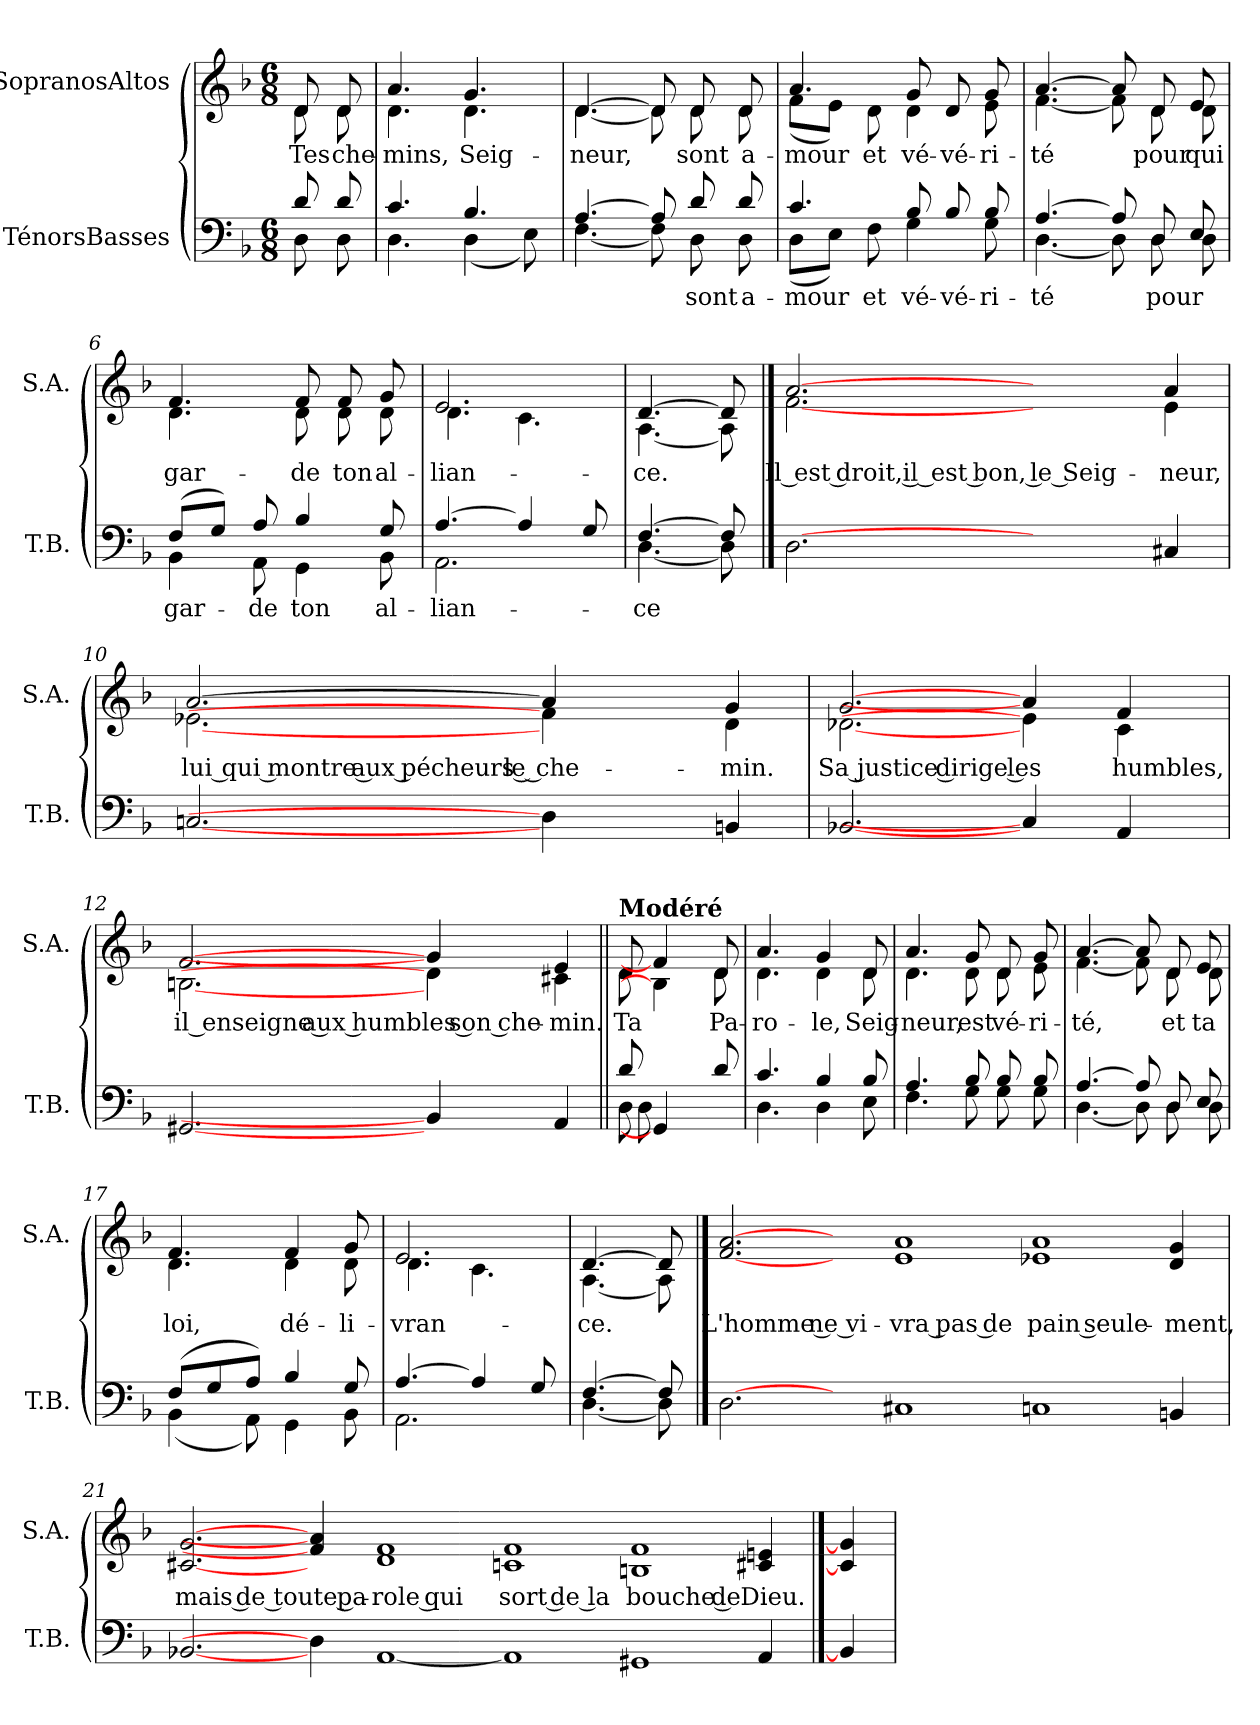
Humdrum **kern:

**kern	**text	**kern	**text
*part2	*part2	*part1	*part1
*staff2	*staff2	*staff1	*staff1
*I"TénorsBasses	*	*I"SopranosAltos	*
*I'T.B.	*	*I'S.A.	*
*clefF4	*	*clefG2	*
*k[b-]	*	*k[b-]	*
*d:	*	*d:	*
*M6/8	*	*M6/8	*
=1	=1	=1	=1
*^	*	*	*
!	!	!	!LO:TX:a:B:t=Assez allant	!
!	!	!	!	!LO:LY:b
*	*	*	*^	*
8d/	8D\	.	8d/	8d\	Tes
!	!	!	!	!	!LO:LY:b
8d/	8D\	.	8d/	8d\	che-
=2	=2	=2	=2	=2	=2
!	!	!	!	!	!LO:LY:b
4.c/	4.D\	.	4.a/	4.d\	-mins,
!	!	!	!	!	!LO:LY:b
4.B-/	(<4D\	.	4.g/	4.d\	Seig-
.	8E\)	.	.	.	.
=3	=3	=3	=3	=3	=3
!	!	!	!	!	!LO:LY:b
[>4.A/	[<4.F\	.	[>4.d/	[<4.d\	-neur,
8A/]	8F\]	.	8d/]	8d\]	.
!	!	!LO:LY:a	!	!	!
!	!	!LO:LY:b	!	!	!LO:LY:a
!	!	!	!	!	!LO:LY:b
8d/	8D\	-sont	8d/	8d\	-sont
!	!	!LO:LY:a	!	!	!
!	!	!LO:LY:b	!	!	!LO:LY:a
!	!	!	!	!	!LO:LY:b
8d/	8D\	a-	8d/	8d\	a-
=4	=4	=4	=4	=4	=4
!	!	!LO:LY:a	!	!	!
!	!	!LO:LY:b	!	!	!LO:LY:a
!	!	!	!	!	!LO:LY:b
4.c/	(<8D\L	-mour	4.a/	(<8f\L	-mour
.	8E\J)	.	.	8e\J)	.
!	!	!LO:LY:b	!	!	!LO:LY:b
.	8F\	et	.	8d\	et
!	!	!LO:LY:a	!	!	!
!	!	!LO:LY:b	!	!	!LO:LY:a
!	!	!	!	!	!LO:LY:b
8B-/	4G\	vé-	8g/	4d\	vé-
!	!	!LO:LY:a	!	!	!LO:LY:a
8B-/	.	vé-	8d/	.	vé-
!	!	!LO:LY:a	!	!	!
!	!	!LO:LY:b	!	!	!LO:LY:a
!	!	!	!	!	!LO:LY:b
8B-/	8G\	-ri-	8g/	8e\	-ri-
=5	=5	=5	=5	=5	=5
!	!	!LO:LY:a	!	!	!
!	!	!LO:LY:b	!	!	!LO:LY:a
!	!	!	!	!	!LO:LY:b
[>4.A/	[<4.D\	té	[>4.a/	[<4.f\	té
8A/]	8D\]	.	8a/]	8f\]	.
!	!	!LO:LY:b	!	!	!LO:LY:b
8D/	8D\	pour	8d/	8d\	pour
!	!	!LO:LY:b	!	!	!LO:LY:b
8E/	8D\	.	8e/	8d\	qui
!!LO:LB:g=z	!!
=6	=6	=6	=6	=6	=6
!	!	!LO:LY:b	!	!	!LO:LY:b
(>8F/L	4BB-\	gar-	4.f/	4.d\	gar-
8G/J)	.	.	.	.	.
!	!	!LO:LY:b	!	!	!
8A/	8AA\	-de	.	.	.
!	!	!LO:LY:b	!	!	!LO:LY:b
4B-/	4GG\	ton	8f/	8d\	-de
!	!	!	!	!	!LO:LY:b
.	.	.	8f/	8d\	ton
!	!	!LO:LY:b	!	!	!LO:LY:b
8G/	8BB-\	al-	8g/	8d\	al-
=7	=7	=7	=7	=7	=7
!	!	!LO:LY:b	!	!	!LO:LY:b
[>4.A/	2.AA\	-lian-	2.e/	4.d\	-lian-
4A/]	.	.	.	4.c\	.
8G/	.	.	.	.	.
=8	=8	=8	=8	=8	=8
!	!	!LO:LY:b	!	!	!LO:LY:b
[>4.F/	[<4.D\	-ce	[>4.d/	[<4.A\	-ce.
8F/]	8D\]	.	8d/]	8A\]	.
!!LO:LB:g=z	!!
==9	==9	==9	==9	==9	==9
!	!	!	!	!	!LO:LY:b
*v	*v	*	*	*	*
[2.D	.	[2.a	[2.f	-Il est droit, il est bon, le Seig-
4ryy	.	4ryy	4ryy	.
!	!	!	!	!LO:LY:b
4C#X/	.	4a/	4e\	neur,
=10	=10	=10	=10	=10
!	!	!	!	!LO:LY:b
[2.Cn	.	[2.a	[2.e-X	-lui qui montre aux pécheurs le che-
4D]	.	4a]	4f]	.
!	!	!	!	!LO:LY:b
4BBn/	.	4g/	4d\	min.
!!LO:LB:g=z	!!
=11	=11	=11	=11	=11
!	!	!	!	!LO:LY:b
[2.BB-X	.	[2.g	[2.d-X	Sa justice dirige les
4C]	.	4a]	4e-]	.
!	!	!	!	!LO:LY:b
4AA/	.	4f/	4c\	humbles,
=12	=12	=12	=12	=12
!	!	!	!	!LO:LY:b
[2.GG#X	.	[2.f	[2.Bn	-il enseigne aux humbles son che-
4BB-]	.	4g]	4d-]	.
!	!	!	!	!LO:LY:b
4AA/	.	4e/	4c#X\	min.
!!LO:PB:g=z	!!
=13||	=13||	=13||	=13||	=13||
*^	*	*	*	*
!	!	!	!LO:TX:a:B:t=Modéré	!	!
!	!	!	!	!	!LO:LY:b
8d/	8D\	.	8d/	8d\	Ta
4GG#]	8D\	.	4f]	4B]	.
.	4ryy	.	.	.	.
!	!	!	!	!	!LO:LY:b
8d/	.	.	8d/	8d\	Pa-
=14	=14	=14	=14	=14	=14
!	!	!	!	!	!LO:LY:b
4.c/	4.D\	.	4.a/	4.d\	-ro-
!	!	!	!	!	!LO:LY:b
4B-/	4D\	.	4g/	4d\	-le,
!	!	!	!	!	!LO:LY:b
8B-/	8E\	.	8d/	8d\	Seig-
=15	=15	=15	=15	=15	=15
!	!	!	!	!	!LO:LY:b
4.A/	4.F\	.	4.a/	4.d\	-neur,
!	!	!	!	!	!LO:LY:b
8B-/	8G\	.	8g/	8d\	est
!	!	!	!	!	!LO:LY:b
8B-/	8G\	.	8d/	8d\	vé-
!	!	!	!	!	!LO:LY:b
8B-/	8G\	.	8g/	8e\	-ri-
=16	=16	=16	=16	=16	=16
!	!	!	!	!	!LO:LY:b
[>4.A/	[<4.D\	.	[>4.a/	[<4.f\	-té,
8A/]	8D\]	.	8a/]	8f\]	.
!	!	!	!	!	!LO:LY:b
8D/	8D\	.	8d/	8d\	et
!	!	!	!	!	!LO:LY:b
8E/	8D\	.	8e/	8d\	ta
=17	=17	=17	=17	=17	=17
!	!	!	!	!	!LO:LY:b
(>8F/L	(<4BB-\	.	4.f/	4.d\	loi,
8G/	.	.	.	.	.
8A/J)	8AA\)	.	.	.	.
!	!	!	!	!	!LO:LY:b
4B-/	4GG\	.	4f/	4d\	dé-
!	!	!	!	!	!LO:LY:b
8G/	8BB-\	.	8g/	8d\	-li-
=18	=18	=18	=18	=18	=18
!	!	!	!	!	!LO:LY:b
[>4.A/	2.AA\	.	2.e/	4.d\	-vran-
4A/]	.	.	.	4.c\	.
8G/	.	.	.	.	.
=19	=19	=19	=19	=19	=19
!	!	!	!	!	!LO:LY:b
[>4.F/	[<4.D\	.	[>4.d/	[<4.A\	-ce.
8F/]	8D\]	.	8d/]	8A\]	.
!!LO:LB:g=z
==20	==20	==20	==20	==20	==20
!	!	!	!	!	!LO:LY:b
*v	*v	*	*	*	*
*	*	*v	*v	*
[2.D	.	[2.f [2.a	L'homme ne vi-
4ryy	.	4ryy	.
!	!	!	!LO:LY:b
1C#X	.	1e 1a	-vra pas de
!	!	!	!LO:LY:b
1Cn	.	1e-X 1a	pain seule-
!	!	!	!LO:LY:b
4BBn/	.	4d/ 4g/	-ment,
!!LO:LB:g=z
=21	=21	=21	=21
!	!	!	!LO:LY:b
[2.BB-X	.	[2.c#X [2.g	mais de toute pa-
4D]	.	4f] 4a]	.
!	!	!	!LO:LY:b
[<1AA	.	1d 1f	-role qui
!	!	!	!LO:LY:b
1AA]	.	1cn 1f	sort de la
!	!	!	!LO:LY:b
1GG#X	.	1Bn 1f	bouche de
!	!	!	!LO:LY:b
4AA/	.	4c#X/ 4en/	Dieu.
==22	==22	==22	==22
4BB-]	.	4c#] 4g]	.
=	=	=	=
*-	*-	*-	*-
